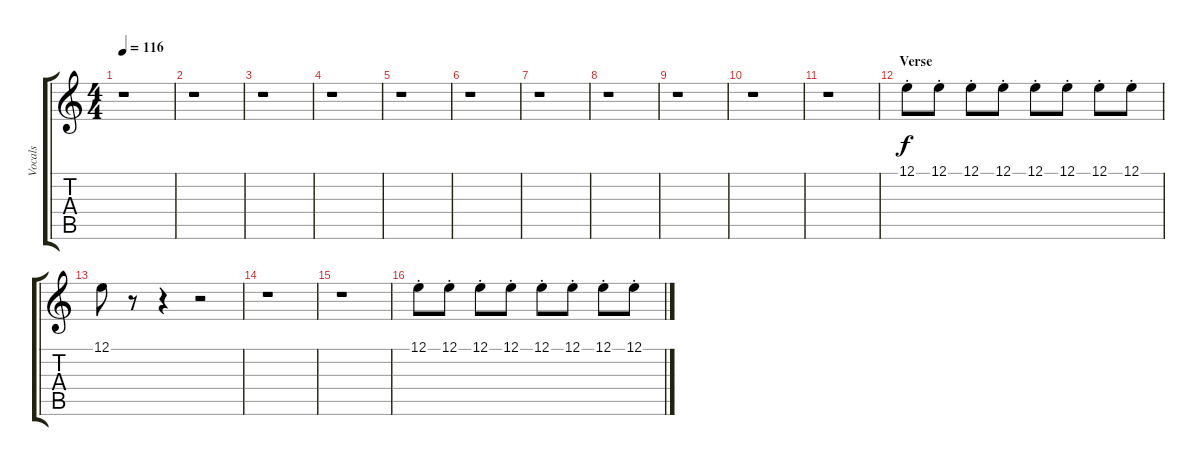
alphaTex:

\track ("Vocals" "Vocals") {instrument englishhorn}
\staff {score tabs}
\tuning (E4 B3 G3 D3 A2 E2) {hide}
\ts (4 4)
\tempo 116
\clef g2
\ks c
r.1{dy f} |
r.1 |
r.1 |
r.1 |
r.1 |
r.1 |
r.1 |
r.1 |
r.1 |
r.1 |
r.1 |
\section ("" "Verse")
12.1{st}.8 12.1{st}.8 12.1{st}.8 12.1{st}.8 12.1{st}.8 12.1{st}.8 12.1{st}.8 12.1{st}.8 |
12.1.8 r.8 r.4 r.2 |
r.1 |
r.1 |
12.1{st}.8 12.1{st}.8 12.1{st}.8 12.1{st}.8 12.1{st}.8 12.1{st}.8 12.1{st}.8 12.1{st}.8
